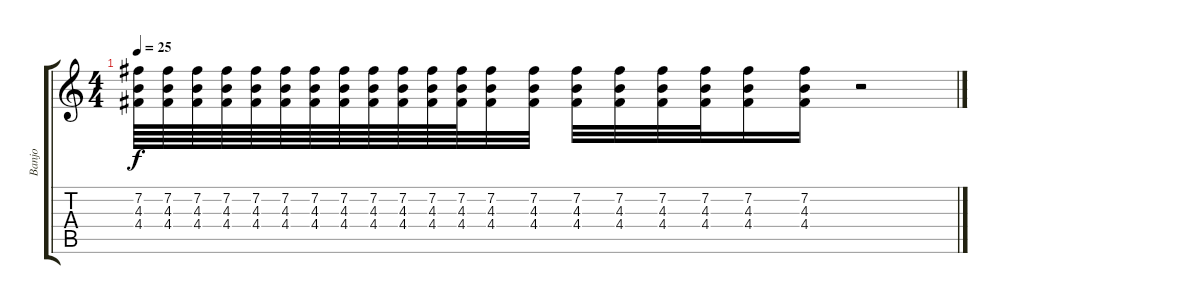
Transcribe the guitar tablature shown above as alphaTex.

\track ("Banjo" "Banjo") {instrument banjo}
\staff {score tabs}
\tuning (E4 B3 G3 D3 A2 E2) {hide}
\displaytranspose 12
\ts (4 4)
\tempo 25
\clef g2
\ks c
(7.2 4.3 4.4).64{dy f} (7.2 4.3 4.4).64 (7.2 4.3 4.4).64 (7.2 4.3 4.4).64 (7.2 4.3 4.4).64 (7.2 4.3 4.4).64 (7.2 4.3 4.4).64 (7.2 4.3 4.4).64 (7.2 4.3 4.4).64 (7.2 4.3 4.4).64 (7.2 4.3 4.4).64 (7.2 4.3 4.4).64 (7.2 4.3 4.4).32 (7.2 4.3 4.4).32 (7.2 4.3 4.4).32 (7.2 4.3 4.4).32 (7.2 4.3 4.4).32 (7.2 4.3 4.4).32 (7.2 4.3 4.4).16 (7.2 4.3 4.4).16 r.2
